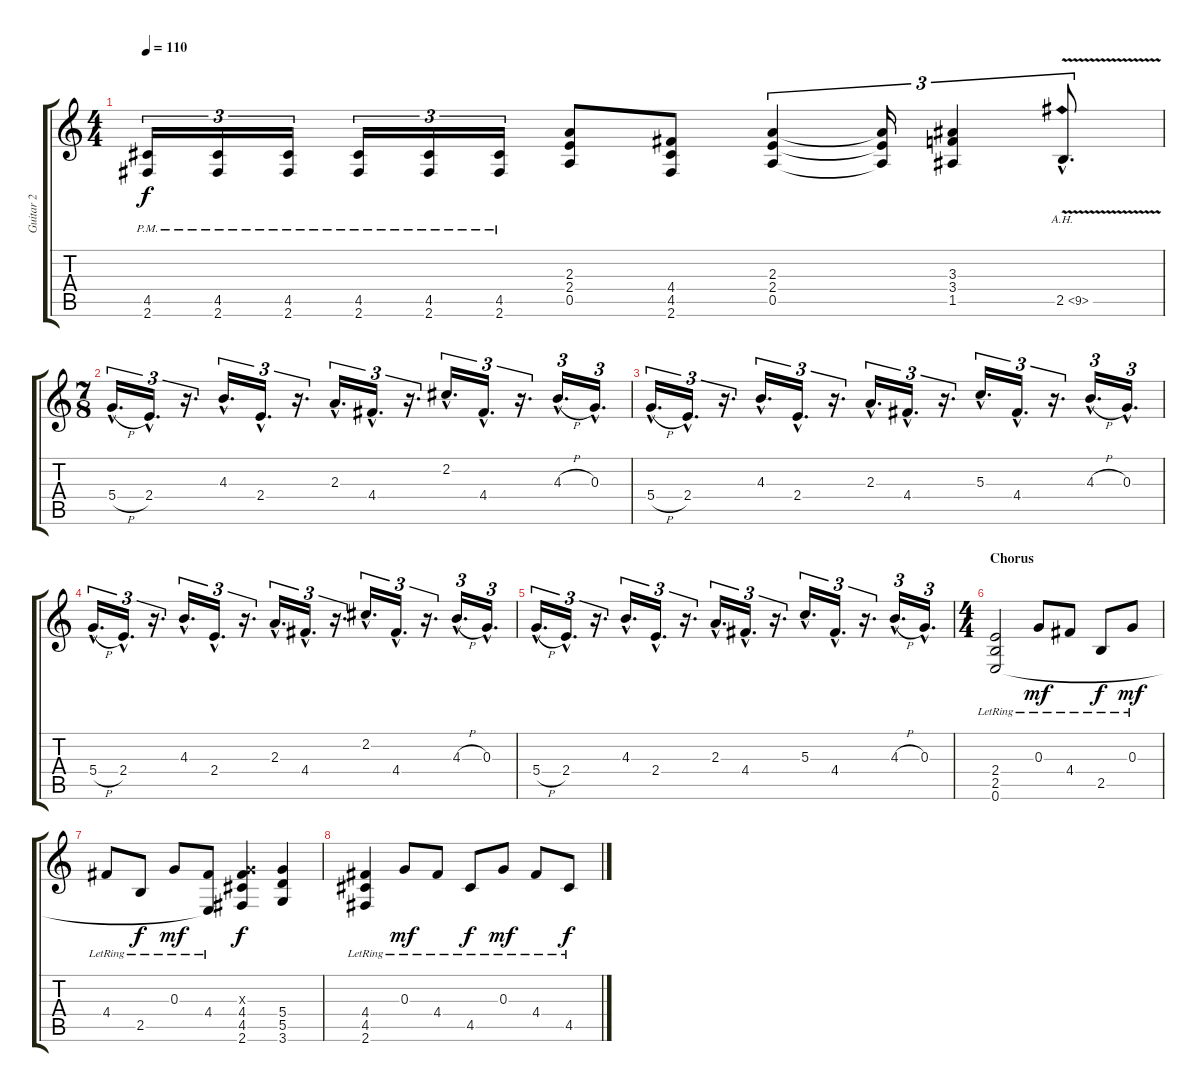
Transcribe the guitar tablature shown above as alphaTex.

\track ("Guitar 2" "Guitar 2") {instrument distortionguitar}
\staff {score tabs}
\tuning (E4 B3 G3 D3 A2 E2) {hide}
\ts (4 4)
\tempo 110
\clef g2
\ks c
(4.5{pm} 2.6{pm}).16{tu (3 2) dy f} (4.5{pm} 2.6{pm}).16{tu (3 2)} (4.5{pm} 2.6{pm}).16{tu (3 2)} (4.5{pm} 2.6{pm}).16{tu (3 2)} (4.5{pm} 2.6{pm}).16{tu (3 2)} (4.5{pm} 2.6{pm}).16{tu (3 2)} (2.3 2.4 0.5).8 (4.4 4.5 2.6).8 (2.3 2.4 0.5).4{tu (3 2)} (2.3{t} 2.4{t} 0.5{t}).16{tu (3 2)} (3.3 3.4 1.5).4{tu (3 2)} 2.5{ah 7 v hac}.8{d tu (3 2)} |
\ts (7 8)
5.4{h hac}.16{d tu (3 2)} 2.4{hac}.16{d tu (3 2)} r.16{d tu (3 2)} 4.3{hac}.16{d tu (3 2)} 2.4{hac}.16{d tu (3 2)} r.16{d tu (3 2)} 2.3{hac}.16{d tu (3 2)} 4.4{hac}.16{d tu (3 2)} r.16{d tu (3 2)} 2.2{hac}.16{d tu (3 2)} 4.4{hac}.16{d tu (3 2)} r.16{d tu (3 2)} 4.3{h hac}.16{d tu (3 2)} 0.3{hac}.16{d tu (3 2)} |
5.4{h hac}.16{d tu (3 2)} 2.4{hac}.16{d tu (3 2)} r.16{d tu (3 2)} 4.3{hac}.16{d tu (3 2)} 2.4{hac}.16{d tu (3 2)} r.16{d tu (3 2)} 2.3{hac}.16{d tu (3 2)} 4.4{hac}.16{d tu (3 2)} r.16{d tu (3 2)} 5.3{hac}.16{d tu (3 2)} 4.4{hac}.16{d tu (3 2)} r.16{d tu (3 2)} 4.3{h hac}.16{d tu (3 2)} 0.3{hac}.16{d tu (3 2)} |
5.4{h hac}.16{d tu (3 2)} 2.4{hac}.16{d tu (3 2)} r.16{d tu (3 2)} 4.3{hac}.16{d tu (3 2)} 2.4{hac}.16{d tu (3 2)} r.16{d tu (3 2)} 2.3{hac}.16{d tu (3 2)} 4.4{hac}.16{d tu (3 2)} r.16{d tu (3 2)} 2.2{hac}.16{d tu (3 2)} 4.4{hac}.16{d tu (3 2)} r.16{d tu (3 2)} 4.3{h hac}.16{d tu (3 2)} 0.3{hac}.16{d tu (3 2)} |
5.4{h hac}.16{d tu (3 2)} 2.4{hac}.16{d tu (3 2)} r.16{d tu (3 2)} 4.3{hac}.16{d tu (3 2)} 2.4{hac}.16{d tu (3 2)} r.16{d tu (3 2)} 2.3{hac}.16{d tu (3 2)} 4.4{hac}.16{d tu (3 2)} r.16{d tu (3 2)} 5.3{hac}.16{d tu (3 2)} 4.4{hac}.16{d tu (3 2)} r.16{d tu (3 2)} 4.3{h hac}.16{d tu (3 2)} 0.3{hac}.16{d tu (3 2)} |
\ts (4 4)
\section ("" "Chorus")
(2.4{lr} 2.5{lr} 0.6).2 0.3{lr}.8{dy mf} 4.4{lr}.8 2.5{lr}.8{dy f} 0.3{lr}.8{dy mf} |
4.4{lr}.8 2.5{lr}.8{dy f} 0.3{lr}.8{dy mf} (4.4{lr} 0.6{t}).8 (0.3{x} 4.4 4.5 2.6).4{dy f} (5.4 5.5 3.6).4 |
(4.4{lr} 4.5{lr} 2.6).4 0.3{lr}.8{dy mf} 4.4{lr}.8 4.5{lr}.8{dy f} 0.3{lr}.8{dy mf} 4.4{lr}.8 4.5{lr}.8{dy f}
